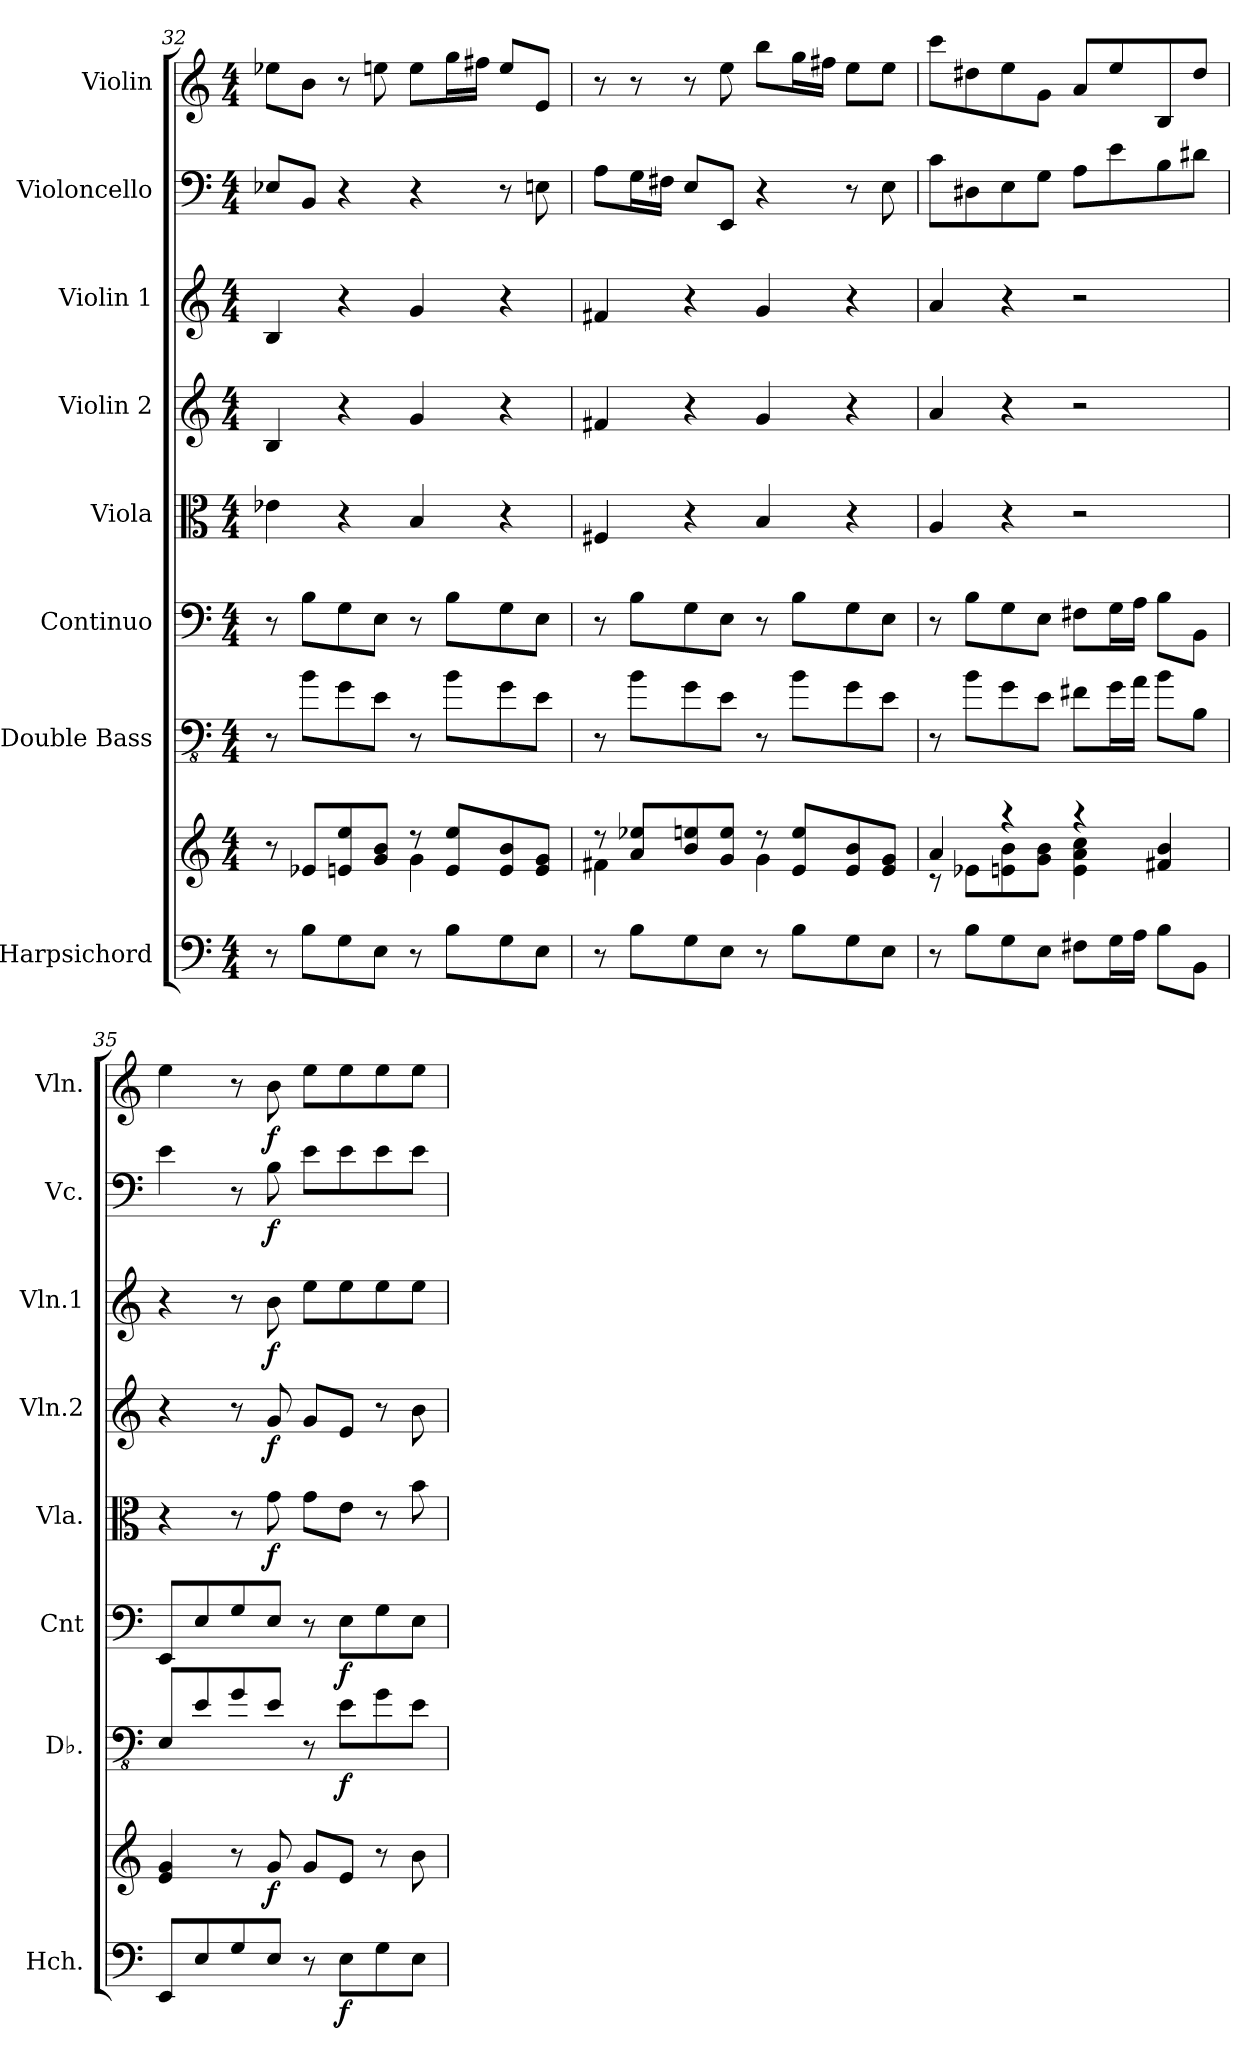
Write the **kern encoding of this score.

**kern	**kern	**dynam	**kern	**dynam	**kern	**dynam	**kern	**dynam	**kern	**dynam	**kern	**dynam	**kern	**dynam	**kern	**dynam
*part8	*part8	*part8	*part7	*part7	*part6	*part6	*part5	*part5	*part4	*part4	*part3	*part3	*part2	*part2	*part1	*part1
*staff9	*staff8	*staff8/9	*staff7	*staff7	*staff6	*staff6	*staff5	*staff5	*staff4	*staff4	*staff3	*staff3	*staff2	*staff2	*staff1	*staff1
*I"Harpsichord	*	*	*I"Double Bass	*	*I"Continuo	*	*I"Viola	*	*I"Violin 2	*	*I"Violin 1	*	*I"Violoncello	*	*I"Violin	*
*I'Hch.	*	*	*I'Db.	*	*I'Cnt	*	*I'Vla.	*	*I'Vln.2	*	*I'Vln.1	*	*I'Vc.	*	*I'Vln.	*
!!LO:PB:g=z
*clefF4	*clefG2	*	*clefFv4	*	*clefF4	*	*clefC3	*	*clefG2	*	*clefG2	*	*clefF4	*	*clefG2	*
*	*	*	*ITrd7c12	*	*	*	*	*	*	*	*	*	*	*	*	*
*k[]	*k[]	*	*k[]	*	*k[]	*	*k[]	*	*k[]	*	*k[]	*	*k[]	*	*k[]	*
*M4/4	*M4/4	*	*M4/4	*	*M4/4	*	*M4/4	*	*M4/4	*	*M4/4	*	*M4/4	*	*M4/4	*
=32	=32	=32	=32	=32	=32	=32	=32	=32	=32	=32	=32	=32	=32	=32	=32	=32
*	*^	*	*	*	*	*	*	*	*	*	*	*	*	*	*	*
8r	8r	2ryy	.	8r	.	8r	.	4e-X\	.	4B/	.	4B/	.	8E-X/L	.	8ee-X\L	.
8B\L	8e-X/L	.	.	8BB\L	.	8B\L	.	.	.	.	.	.	.	8BB/J	.	8b\J	.
8G\	8en/ 8ee/	.	.	8GG\	.	8G\	.	4r	.	4r	.	4r	.	4r	.	8r	.
8E\J	8g/ 8b/J	.	.	8EE\J	.	8E\J	.	.	.	.	.	.	.	.	.	8een\	.
8r	8r	4g\	.	8r	.	8r	.	4B/	.	4g/	.	4g/	.	4r	.	8ee\L	.
8B\L	8e/ 8ee/L	.	.	8BB\L	.	8B\L	.	.	.	.	.	.	.	.	.	16gg\L	.
.	.	.	.	.	.	.	.	.	.	.	.	.	.	.	.	16ff#X\JJ	.
8G\	8e/ 8b/	4ryy	.	8GG\	.	8G\	.	4r	.	4r	.	4r	.	8r	.	8ee/L	.
8E\J	8e/ 8g/J	.	.	8EE\J	.	8E\J	.	.	.	.	.	.	.	8En\	.	8e/J	.
=33	=33	=33	=33	=33	=33	=33	=33	=33	=33	=33	=33	=33	=33	=33	=33	=33	=33
8r	8r	4f#X\	.	8r	.	8r	.	4F#X/	.	4f#X/	.	4f#X/	.	8A\L	.	8r	.
8B\L	8a/ 8ee-X/L	.	.	8BB\L	.	8B\L	.	.	.	.	.	.	.	16G\L	.	8r	.
.	.	.	.	.	.	.	.	.	.	.	.	.	.	16F#X\JJ	.	.	.
8G\	8b/ 8een/	4ryy	.	8GG\	.	8G\	.	4r	.	4r	.	4r	.	8E/L	.	8r	.
8E\J	8g/ 8ee/J	.	.	8EE\J	.	8E\J	.	.	.	.	.	.	.	8EE/J	.	8ee\	.
8r	8r	4g\	.	8r	.	8r	.	4B/	.	4g/	.	4g/	.	4r	.	8bb\L	.
8B\L	8e/ 8ee/L	.	.	8BB\L	.	8B\L	.	.	.	.	.	.	.	.	.	16gg\L	.
.	.	.	.	.	.	.	.	.	.	.	.	.	.	.	.	16ff#X\JJ	.
8G\	8e/ 8b/	4ryy	.	8GG\	.	8G\	.	4r	.	4r	.	4r	.	8r	.	8ee\L	.
8E\J	8e/ 8g/J	.	.	8EE\J	.	8E\J	.	.	.	.	.	.	.	8E\	.	8ee\J	.
=34	=34	=34	=34	=34	=34	=34	=34	=34	=34	=34	=34	=34	=34	=34	=34	=34	=34
8r	4a/	8r	.	8r	.	8r	.	4A/	.	4a/	.	4a/	.	8c\L	.	8ccc\L	.
8B\L	.	8e-X\L	.	8BB\L	.	8B\L	.	.	.	.	.	.	.	8D#X\	.	8dd#X\	.
8G\	4r	8en\ 8b\	.	8GG\	.	8G\	.	4r	.	4r	.	4r	.	8E\	.	8ee\	.
8E\J	.	8g\ 8b\J	.	8EE\J	.	8E\J	.	.	.	.	.	.	.	8G\J	.	8g\J	.
8F#X\L	4r	4e\ 4a\ 4cc\	.	8FF#X\L	.	8F#X\L	.	2r	.	2r	.	2r	.	8A\L	.	8a/L	.
16G\L	.	.	.	16GG\L	.	16G\L	.	.	.	.	.	.	.	8e\	.	8ee/	.
16A\JJ	.	.	.	16AA\JJ	.	16A\JJ	.	.	.	.	.	.	.	.	.	.	.
8B\L	4f#X/ 4b/	4ryy	.	8BB\L	.	8B\L	.	.	.	.	.	.	.	8B\	.	8B/	.
8BB\J	.	.	.	8BBB\J	.	8BB\J	.	.	.	.	.	.	.	8d#X\J	.	8dd#/J	.
*	*v	*v	*	*	*	*	*	*	*	*	*	*	*	*	*	*	*
!!LO:PB:g=z
=35	=35	=35	=35	=35	=35	=35	=35	=35	=35	=35	=35	=35	=35	=35	=35	=35
8EE/L	4e/ 4g/	.	8EEE/L	.	8EE/L	.	4r	.	4r	.	4r	.	4e\	.	4ee\	.
8E/	.	.	8EE/	.	8E/	.	.	.	.	.	.	.	.	.	.	.
8G/	8r	.	8GG/	.	8G/	.	8r	.	8r	.	8r	.	8r	.	8r	.
!	!	!LO:DY:b	!	!	!	!	!	!LO:DY:b	!	!LO:DY:b	!	!LO:DY:b	!	!LO:DY:b	!	!LO:DY:b
8E/J	8g/	f	8EE/J	.	8E/J	.	8g\	f	8g/	f	8b\	f	8B\	f	8b\	f
8r	8g/L	.	8r	.	8r	.	8g\L	.	8g/L	.	8ee\L	.	8e\L	.	8ee\L	.
!	!	!LO:DY:b=2	!	!LO:DY:b	!	!LO:DY:b	!	!	!	!	!	!	!	!	!	!
8E\L	8e/J	f	8EE\L	f	8E\L	f	8e\J	.	8e/J	.	8ee\	.	8e\	.	8ee\	.
8G\	8r	.	8GG\	.	8G\	.	8r	.	8r	.	8ee\	.	8e\	.	8ee\	.
8E\J	8b\	.	8EE\J	.	8E\J	.	8b\	.	8b\	.	8ee\J	.	8e\J	.	8ee\J	.
=	=	=	=	=	=	=	=	=	=	=	=	=	=	=	=	=
*-	*-	*-	*-	*-	*-	*-	*-	*-	*-	*-	*-	*-	*-	*-	*-	*-
